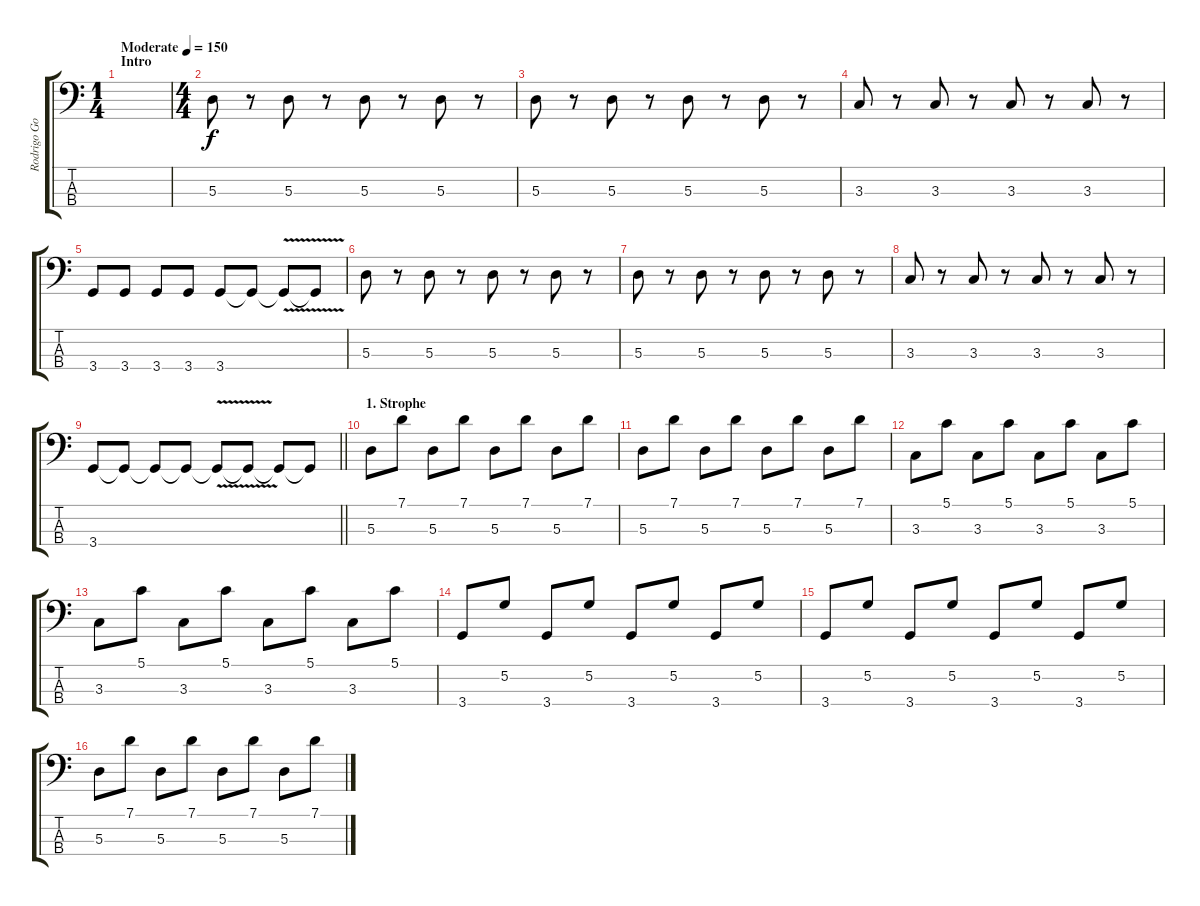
\track ("Rodrigo Gonzalez" "Rodrigo Go") {instrument electricbassfinger}
\staff {score tabs}
\tuning (G2 D2 A1 E1) {hide}
\ts (1 4)
\section ("" "Intro")
\tempo (150 "Moderate")
\clef f4
\ks c
|
\ts (4 4)
5.3.8 r.8 5.3.8 r.8 5.3.8 r.8 5.3.8 r.8 |
5.3.8 r.8 5.3.8 r.8 5.3.8 r.8 5.3.8 r.8 |
3.3.8 r.8 3.3.8 r.8 3.3.8 r.8 3.3.8 r.8 |
3.4.8 3.4.8 3.4.8 3.4.8 3.4.8 3.4{t}.8 3.4{v t}.8 3.4{t}.8 |
5.3.8 r.8 5.3.8 r.8 5.3.8 r.8 5.3.8 r.8 |
5.3.8 r.8 5.3.8 r.8 5.3.8 r.8 5.3.8 r.8 |
3.3.8 r.8 3.3.8 r.8 3.3.8 r.8 3.3.8 r.8 |
\barLineRight lightlight
3.4.8 3.4{t}.8 3.4{t}.8 3.4{t}.8 3.4{v t}.8 3.4{t}.8 3.4{t}.8 3.4{t}.8 |
\section ("" "1. Strophe")
5.3.8 7.1.8 5.3.8 7.1.8 5.3.8 7.1.8 5.3.8 7.1.8 |
5.3.8 7.1.8 5.3.8 7.1.8 5.3.8 7.1.8 5.3.8 7.1.8 |
3.3.8 5.1.8 3.3.8 5.1.8 3.3.8 5.1.8 3.3.8 5.1.8 |
3.3.8 5.1.8 3.3.8 5.1.8 3.3.8 5.1.8 3.3.8 5.1.8 |
3.4.8 5.2.8 3.4.8 5.2.8 3.4.8 5.2.8 3.4.8 5.2.8 |
3.4.8 5.2.8 3.4.8 5.2.8 3.4.8 5.2.8 3.4.8 5.2.8 |
5.3.8 7.1.8 5.3.8 7.1.8 5.3.8 7.1.8 5.3.8 7.1.8
